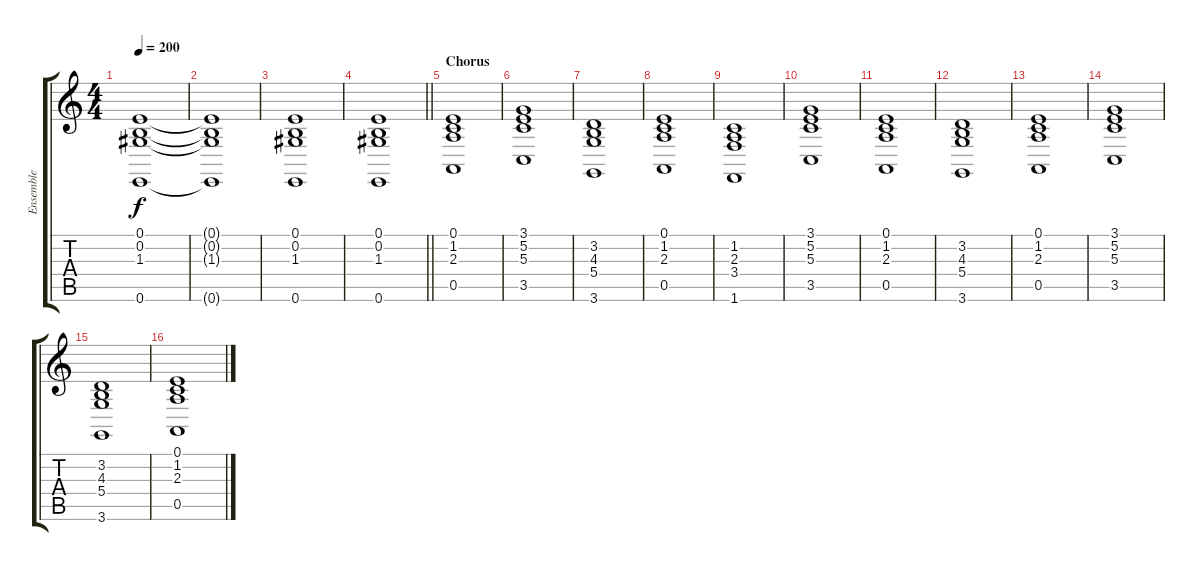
\track ("Ensemble" "Ensemble") {instrument stringensemble1}
\staff {score tabs}
\tuning (E4 B3 G3 D3 A2 E2) {hide}
\ts (4 4)
\tempo 200
\clef g2
\ks c
(0.1 0.2 1.3 0.6).1{dy f} |
(0.1{t} 0.2{t} 1.3{t} 0.6{t}).1 |
(0.1 0.2 1.3 0.6).1 |
\barLineRight lightlight
(0.1 0.2 1.3 0.6).1 |
\section ("" "Chorus")
(0.1 1.2 2.3 0.5).1 |
(3.1 5.2 5.3 3.5).1 |
(3.2 4.3 5.4 3.6).1 |
(0.1 1.2 2.3 0.5).1 |
(1.2 2.3 3.4 1.6).1 |
(3.1 5.2 5.3 3.5).1 |
(0.1 1.2 2.3 0.5).1 |
(3.2 4.3 5.4 3.6).1 |
(0.1 1.2 2.3 0.5).1 |
(3.1 5.2 5.3 3.5).1 |
(3.2 4.3 5.4 3.6).1 |
(0.1 1.2 2.3 0.5).1
